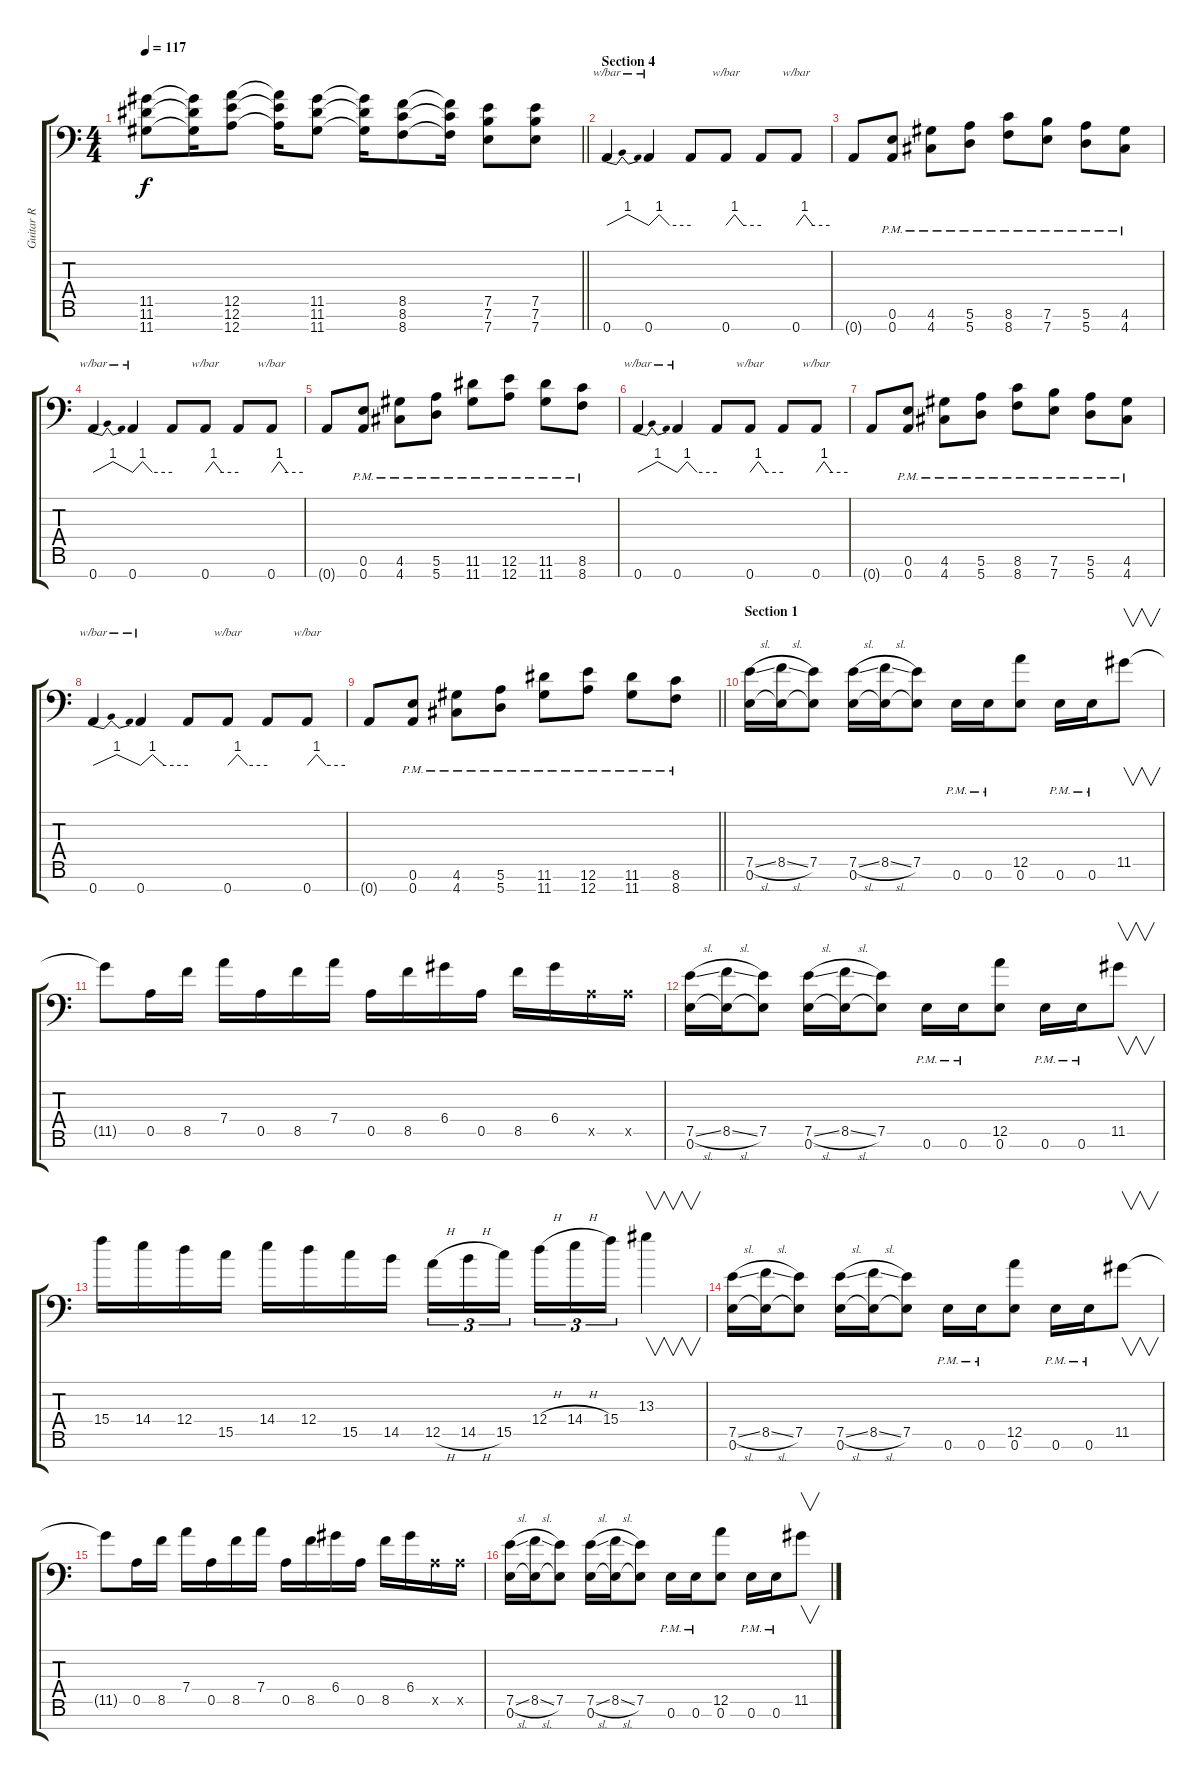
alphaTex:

\track ("Guitar R" "Guitar R") {instrument overdrivenguitar}
\staff {score tabs}
\tuning (E4 B3 G3 D3 A2 E2 A1) {hide}
\ts (4 4)
\tempo 117
\clef f4
\barLineRight lightlight
\ks c
(11.5 11.6 11.7).8{dy f} (11.5{t} 11.6{t} 11.7{t}).16 (12.5 12.6 12.7).8 (12.5{t} 12.6{t} 12.7{t}).16 (11.5 11.6 11.7).8 (11.5{t} 11.6{t} 11.7{t}).16 (8.5 8.6 8.7).8 (8.5{t} 8.6{t} 8.7{t}).16 (7.5 7.6 7.7).8 (7.5 7.6 7.7).8 |
\section ("" "Section 4")
0.7.4{tbe (dip default 0 0 30 4 60 0)} 0.7.4{tbe (custom default 0 0 15 4 30 0 60 0)} 0.7{t}.8 0.7.8{tbe (custom default 0 0 15 4 30 0 60 0)} 0.7{t}.8 0.7.8{tbe (custom default 0 0 15 4 30 0 60 0)} |
0.7{t}.8 (0.6{pm} 0.7{pm}).8 (4.6{pm} 4.7{pm}).8 (5.6{pm} 5.7{pm}).8 (8.6{pm} 8.7{pm}).8 (7.6{pm} 7.7{pm}).8 (5.6{pm} 5.7{pm}).8 (4.6{pm} 4.7{pm}).8 |
0.7.4{tbe (dip default 0 0 30 4 60 0)} 0.7.4{tbe (custom default 0 0 15 4 30 0 60 0)} 0.7{t}.8 0.7.8{tbe (custom default 0 0 15 4 30 0 60 0)} 0.7{t}.8 0.7.8{tbe (custom default 0 0 15 4 30 0 60 0)} |
0.7{t}.8 (0.6{pm} 0.7{pm}).8 (4.6{pm} 4.7{pm}).8 (5.6{pm} 5.7{pm}).8 (11.6{pm} 11.7{pm}).8 (12.6{pm} 12.7{pm}).8 (11.6{pm} 11.7{pm}).8 (8.6{pm} 8.7{pm}).8 |
0.7.4{tbe (dip default 0 0 30 4 60 0)} 0.7.4{tbe (custom default 0 0 15 4 30 0 60 0)} 0.7{t}.8 0.7.8{tbe (custom default 0 0 15 4 30 0 60 0)} 0.7{t}.8 0.7.8{tbe (custom default 0 0 15 4 30 0 60 0)} |
0.7{t}.8 (0.6{pm} 0.7{pm}).8 (4.6{pm} 4.7{pm}).8 (5.6{pm} 5.7{pm}).8 (8.6{pm} 8.7{pm}).8 (7.6{pm} 7.7{pm}).8 (5.6{pm} 5.7{pm}).8 (4.6{pm} 4.7{pm}).8 |
0.7.4{tbe (dip default 0 0 30 4 60 0)} 0.7.4{tbe (custom default 0 0 15 4 30 0 60 0)} 0.7{t}.8 0.7.8{tbe (custom default 0 0 15 4 30 0 60 0)} 0.7{t}.8 0.7.8{tbe (custom default 0 0 15 4 30 0 60 0)} |
\barLineRight lightlight
0.7{t}.8 (0.6{pm} 0.7{pm}).8 (4.6{pm} 4.7{pm}).8 (5.6{pm} 5.7{pm}).8 (11.6{pm} 11.7{pm}).8 (12.6{pm} 12.7{pm}).8 (11.6{pm} 11.7{pm}).8 (8.6{pm} 8.7{pm}).8 |
\section ("" "Section 1")
(7.5{sl} 0.6).16 (8.5{sl} 0.6{t}).16 (7.5 0.6{t}).8 (7.5{sl} 0.6).16 (8.5{sl} 0.6{t}).16 (7.5 0.6{t}).8 0.6{pm}.16 0.6{pm}.16 (12.5 0.6).8 0.6{pm}.16 0.6{pm}.16 11.5.8{v} |
11.5{t}.8 0.5.16 8.5.16 7.4.16 0.5.16 8.5.16 7.4.16 0.5.16 8.5.16 6.4.16 0.5.16 8.5.16 6.4.16 0.5{x}.16 0.5{x}.16 |
(7.5{sl} 0.6).16 (8.5{sl} 0.6{t}).16 (7.5 0.6{t}).8 (7.5{sl} 0.6).16 (8.5{sl} 0.6{t}).16 (7.5 0.6{t}).8 0.6{pm}.16 0.6{pm}.16 (12.5 0.6).8 0.6{pm}.16 0.6{pm}.16 11.5.8{v} |
15.4.16 14.4.16 12.4.16 15.5.16 14.4.16 12.4.16 15.5.16 14.5.16 12.5{h}.16{tu (3 2)} 14.5{h}.16{tu (3 2)} 15.5.16{tu (3 2) beam splitsecondary} 12.4{h}.16{tu (3 2)} 14.4{h}.16{tu (3 2)} 15.4.16{tu (3 2)} 13.3.4{v} |
(7.5{sl} 0.6).16 (8.5{sl} 0.6{t}).16 (7.5 0.6{t}).8 (7.5{sl} 0.6).16 (8.5{sl} 0.6{t}).16 (7.5 0.6{t}).8 0.6{pm}.16 0.6{pm}.16 (12.5 0.6).8 0.6{pm}.16 0.6{pm}.16 11.5.8{v} |
11.5{t}.8 0.5.16 8.5.16 7.4.16 0.5.16 8.5.16 7.4.16 0.5.16 8.5.16 6.4.16 0.5.16 8.5.16 6.4.16 0.5{x}.16 0.5{x}.16 |
(7.5{sl} 0.6).16 (8.5{sl} 0.6{t}).16 (7.5 0.6{t}).8 (7.5{sl} 0.6).16 (8.5{sl} 0.6{t}).16 (7.5 0.6{t}).8 0.6{pm}.16 0.6{pm}.16 (12.5 0.6).8 0.6{pm}.16 0.6{pm}.16 11.5.8{v}
